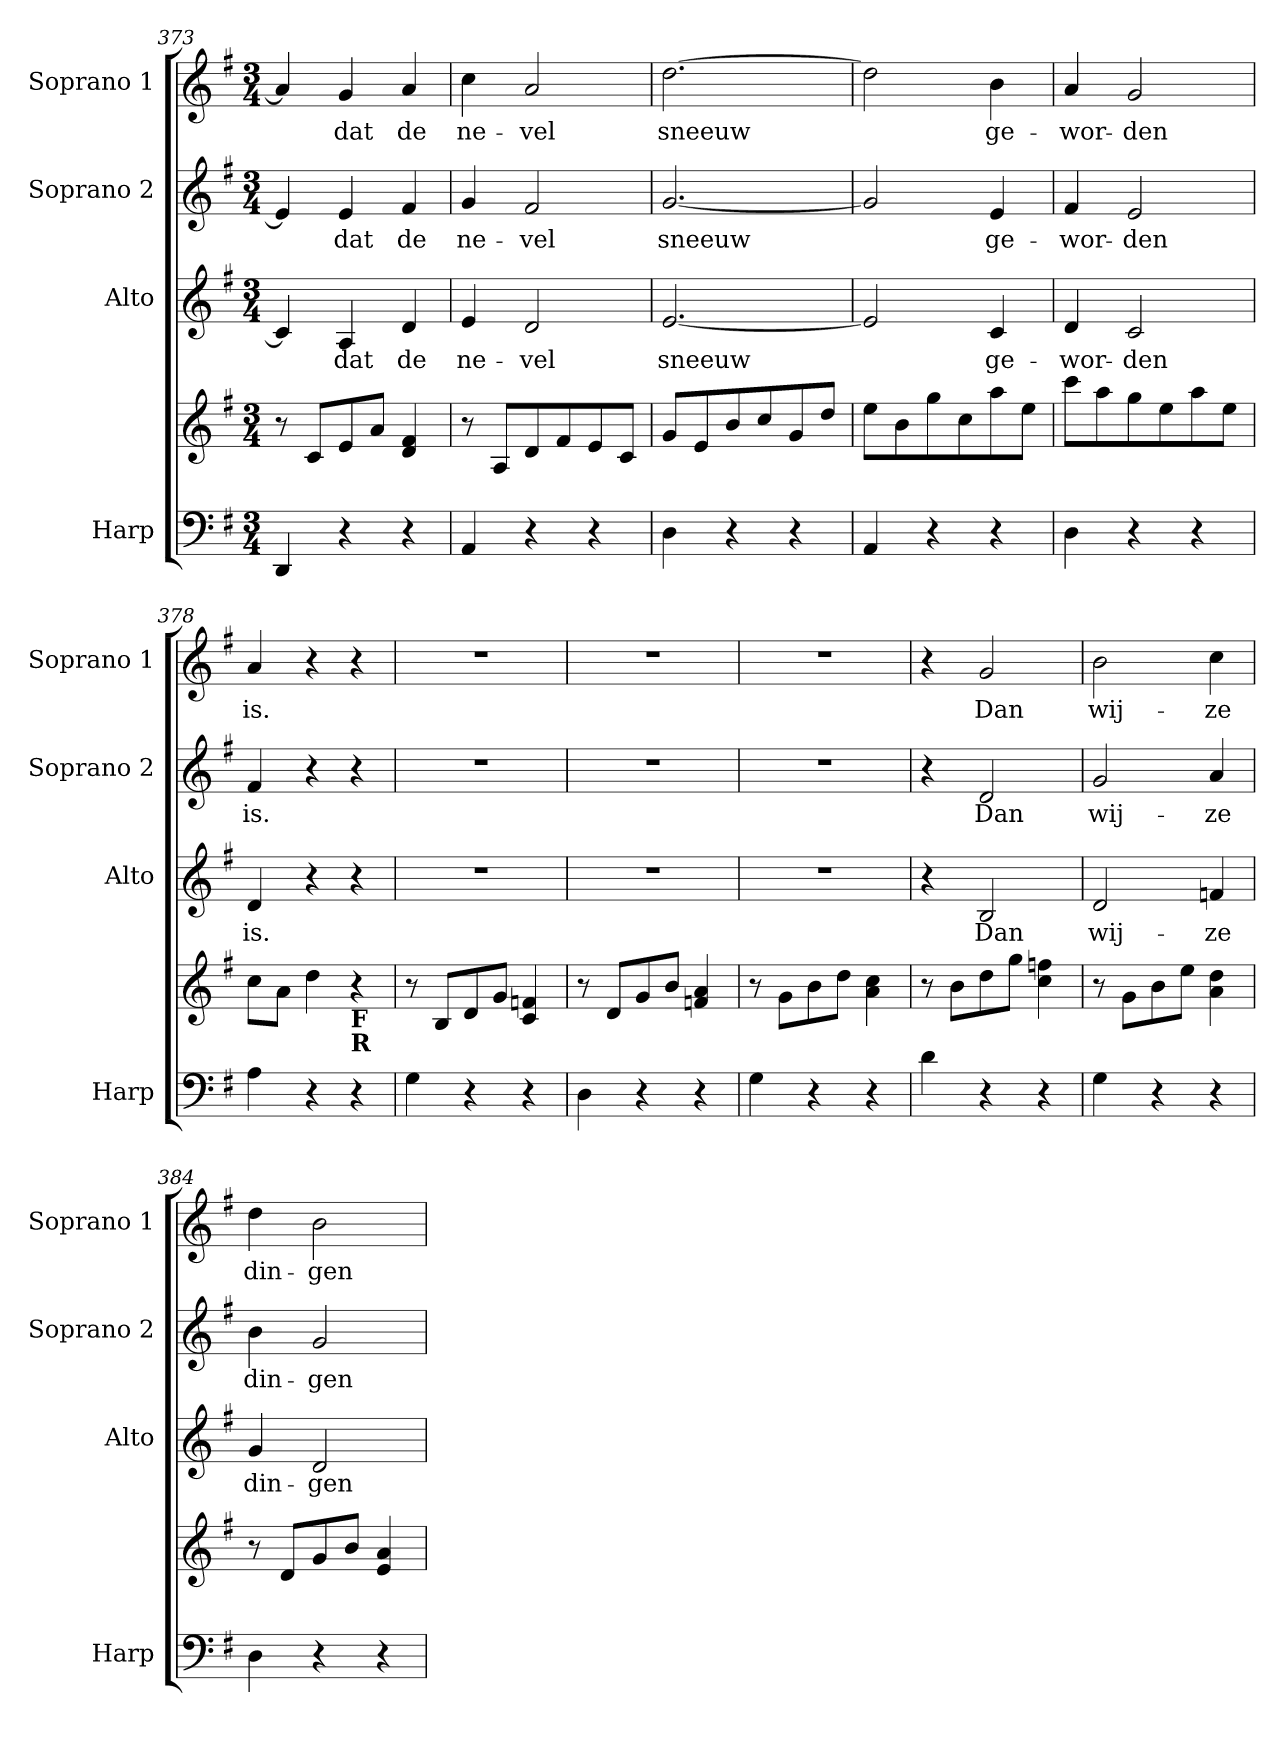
**kern	**kern	**kern	**text	**kern	**text	**kern	**text
*part4	*part4	*part3	*part3	*part2	*part2	*part1	*part1
*staff5	*staff4	*staff3	*staff3	*staff2	*staff2	*staff1	*staff1
*I"Harp	*	*I"Alto	*	*I"Soprano 2	*	*I"Soprano 1	*
*I'Harp	*	*I'Alto	*	*I'Soprano 2	*	*I'Soprano 1	*
*clefF4	*clefG2	*clefG2	*	*clefG2	*	*clefG2	*
*k[f#]	*k[f#]	*k[f#]	*	*k[f#]	*	*k[f#]	*
*G:	*G:	*G:	*	*G:	*	*G:	*
*M3/4	*M3/4	*M3/4	*	*M3/4	*	*M3/4	*
=373	=373	=373	=373	=373	=373	=373	=373
4DD/	8r	4c/]	.	4e/]	.	4a/]	.
.	8c/L	.	.	.	.	.	.
!	!	!	!LO:LY:b	!	!LO:LY:b	!	!LO:LY:b
4r	8e/	4A/	dat	4e/	dat	4g/	dat
.	8a/J	.	.	.	.	.	.
!	!	!	!LO:LY:b	!	!LO:LY:b	!	!LO:LY:b
4r	4d/ 4f#/	4d/	de	4f#/	de	4a/	de
=374	=374	=374	=374	=374	=374	=374	=374
!	!	!	!LO:LY:b	!	!LO:LY:b	!	!LO:LY:b
4AA/	8r	4e/	ne-	4g/	ne-	4cc\	ne-
.	8A/L	.	.	.	.	.	.
!	!	!	!LO:LY:b	!	!LO:LY:b	!	!LO:LY:b
4r	8d/	2d/	-vel	2f#/	-vel	2a/	-vel
.	8f#/	.	.	.	.	.	.
4r	8e/	.	.	.	.	.	.
.	8c/J	.	.	.	.	.	.
!!LO:LB:g=z
=375	=375	=375	=375	=375	=375	=375	=375
!	!	!	!LO:LY:b	!	!LO:LY:b	!	!LO:LY:b
4D\	8g/L	[2.e/	sneeuw	[2.g/	sneeuw	[2.dd\	sneeuw
.	8e/	.	.	.	.	.	.
4r	8b/	.	.	.	.	.	.
.	8cc/	.	.	.	.	.	.
4r	8g/	.	.	.	.	.	.
.	8dd/J	.	.	.	.	.	.
=376	=376	=376	=376	=376	=376	=376	=376
4AA/	8ee\L	2e/]	.	2g/]	.	2dd\]	.
.	8b\	.	.	.	.	.	.
4r	8gg\	.	.	.	.	.	.
.	8cc\	.	.	.	.	.	.
!	!	!	!LO:LY:b	!	!LO:LY:b	!	!LO:LY:b
4r	8aa\	4c/	ge-	4e/	ge-	4b\	ge-
.	8ee\J	.	.	.	.	.	.
=377	=377	=377	=377	=377	=377	=377	=377
!	!	!	!LO:LY:b	!	!LO:LY:b	!	!LO:LY:b
4D\	8ccc\L	4d/	-wor-	4f#/	-wor-	4a/	-wor-
.	8aa\	.	.	.	.	.	.
!	!	!	!LO:LY:b	!	!LO:LY:b	!	!LO:LY:b
4r	8gg\	2c/	-den	2e/	-den	2g/	-den
.	8ee\	.	.	.	.	.	.
4r	8aa\	.	.	.	.	.	.
.	8ee\J	.	.	.	.	.	.
=378	=378	=378	=378	=378	=378	=378	=378
!	!	!	!LO:LY:b	!	!LO:LY:b	!	!LO:LY:b
4A\	8cc\L	4d/	is.	4f#/	is.	4a/	is.
.	8a\J	.	.	.	.	.	.
4r	4dd\	4r	.	4r	.	4r	.
!	!LO:TX:b:B:t=F	!	!	!	!	!	!
!	!LO:TX:b:B:t=R	!	!	!	!	!	!
4r	4r	4r	.	4r	.	4r	.
=379	=379	=379	=379	=379	=379	=379	=379
!	!	!LO:N:vis=1	!	!LO:N:vis=1	!	!LO:N:vis=1	!
4G\	8r	2.r	.	2.r	.	2.r	.
.	8B/L	.	.	.	.	.	.
4r	8d/	.	.	.	.	.	.
.	8g/J	.	.	.	.	.	.
4r	4c/ 4fn/	.	.	.	.	.	.
=380	=380	=380	=380	=380	=380	=380	=380
!	!	!LO:N:vis=1	!	!LO:N:vis=1	!	!LO:N:vis=1	!
4D\	8r	2.r	.	2.r	.	2.r	.
.	8d/L	.	.	.	.	.	.
4r	8g/	.	.	.	.	.	.
.	8b/J	.	.	.	.	.	.
4r	4fn/ 4a/	.	.	.	.	.	.
!!LO:LB:g=z
=381	=381	=381	=381	=381	=381	=381	=381
!	!	!LO:N:vis=1	!	!LO:N:vis=1	!	!LO:N:vis=1	!
4G\	8r	2.r	.	2.r	.	2.r	.
.	8g\L	.	.	.	.	.	.
4r	8b\	.	.	.	.	.	.
.	8dd\J	.	.	.	.	.	.
4r	4a\ 4cc\	.	.	.	.	.	.
=382	=382	=382	=382	=382	=382	=382	=382
4d\	8r	4r	.	4r	.	4r	.
.	8b\L	.	.	.	.	.	.
!	!	!	!LO:LY:b	!	!LO:LY:b	!	!LO:LY:b
4r	8dd\	2B/	Dan	2d/	Dan	2g/	Dan
.	8gg\J	.	.	.	.	.	.
4r	4cc\ 4ffn\	.	.	.	.	.	.
=383	=383	=383	=383	=383	=383	=383	=383
!	!	!	!LO:LY:b	!	!LO:LY:b	!	!LO:LY:b
4G\	8r	2d/	wij-	2g/	wij-	2b\	wij-
.	8g\L	.	.	.	.	.	.
4r	8b\	.	.	.	.	.	.
.	8ee\J	.	.	.	.	.	.
!	!	!	!LO:LY:b	!	!LO:LY:b	!	!LO:LY:b
4r	4a\ 4dd\	4fn/	-ze	4a/	-ze	4cc\	-ze
=384	=384	=384	=384	=384	=384	=384	=384
!	!	!	!LO:LY:b	!	!LO:LY:b	!	!LO:LY:b
4D\	8r	4g/	din-	4b\	din-	4dd\	din-
.	8d/L	.	.	.	.	.	.
!	!	!	!LO:LY:b	!	!LO:LY:b	!	!LO:LY:b
4r	8g/	2d/	-gen	2g/	-gen	2b\	-gen
.	8b/J	.	.	.	.	.	.
4r	4e/ 4a/	.	.	.	.	.	.
=	=	=	=	=	=	=	=
*-	*-	*-	*-	*-	*-	*-	*-
